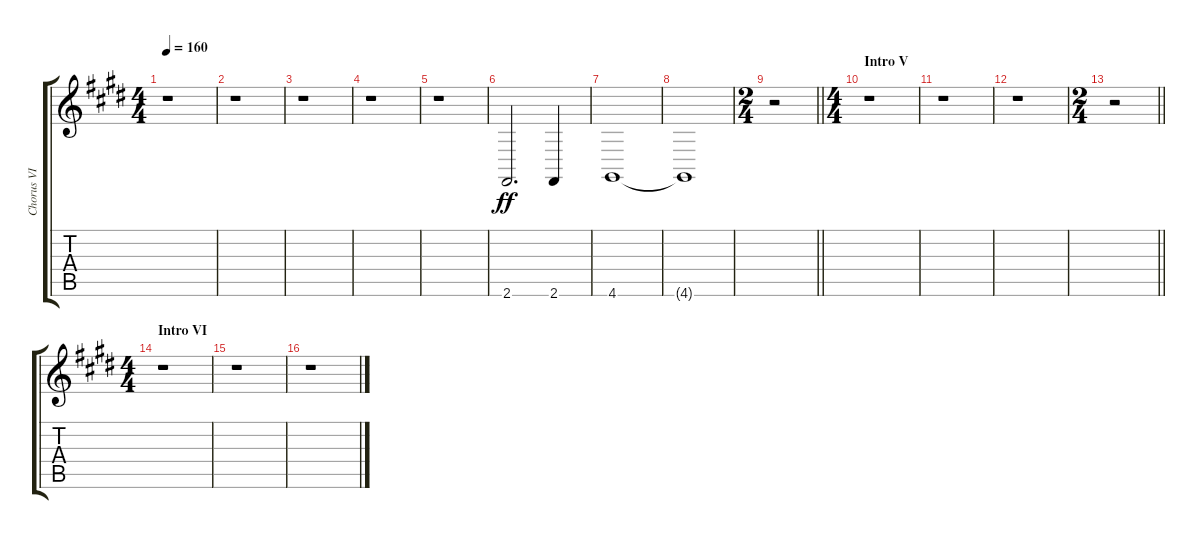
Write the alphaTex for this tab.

\track ("Chorus VI" "Chorus VI") {instrument voiceoohs}
\staff {score tabs}
\tuning (E4 B3 G3 D3 A2 E2) {hide}
\ts (4 4)
\tempo 160
\clef g2
\ks e
r.1{dy ff} |
r.1 |
r.1 |
r.1 |
r.1 |
2.6.2{d} 2.6.4 |
4.6.1 |
4.6{t}.1 |
\ts (2 4)
\barLineRight lightlight
r.2 |
\ts (4 4)
\section ("" "Intro V")
r.1 |
r.1 |
r.1 |
\ts (2 4)
\barLineRight lightlight
r.2 |
\ts (4 4)
\section ("" "Intro VI")
r.1 |
r.1 |
r.1
